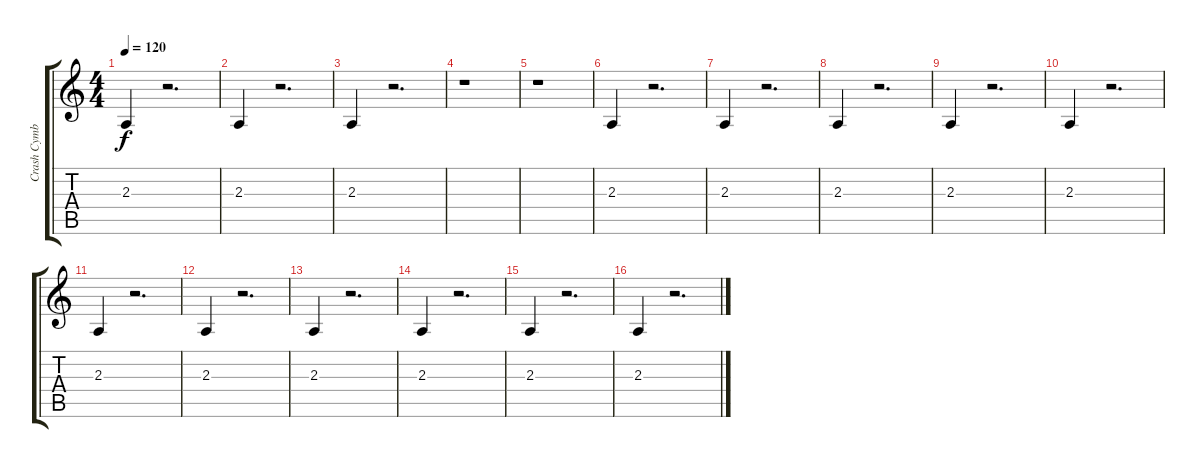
\track ("Crash Cymbal" "Crash Cymb") {instrument acousticgrandpiano}
\staff {score tabs}
\tuning (E4 B3 G3 D3 A2 E2) {hide}
\ts (4 4)
\tempo 120
\clef g2
\ks c
2.3.4{dy f} r.2{d} |
2.3.4 r.2{d} |
2.3.4 r.2{d} |
r.1 |
r.1 |
2.3.4 r.2{d} |
2.3.4 r.2{d} |
2.3.4 r.2{d} |
2.3.4 r.2{d} |
2.3.4 r.2{d} |
2.3.4 r.2{d} |
2.3.4 r.2{d} |
2.3.4 r.2{d} |
2.3.4 r.2{d} |
2.3.4 r.2{d} |
2.3.4 r.2{d}
